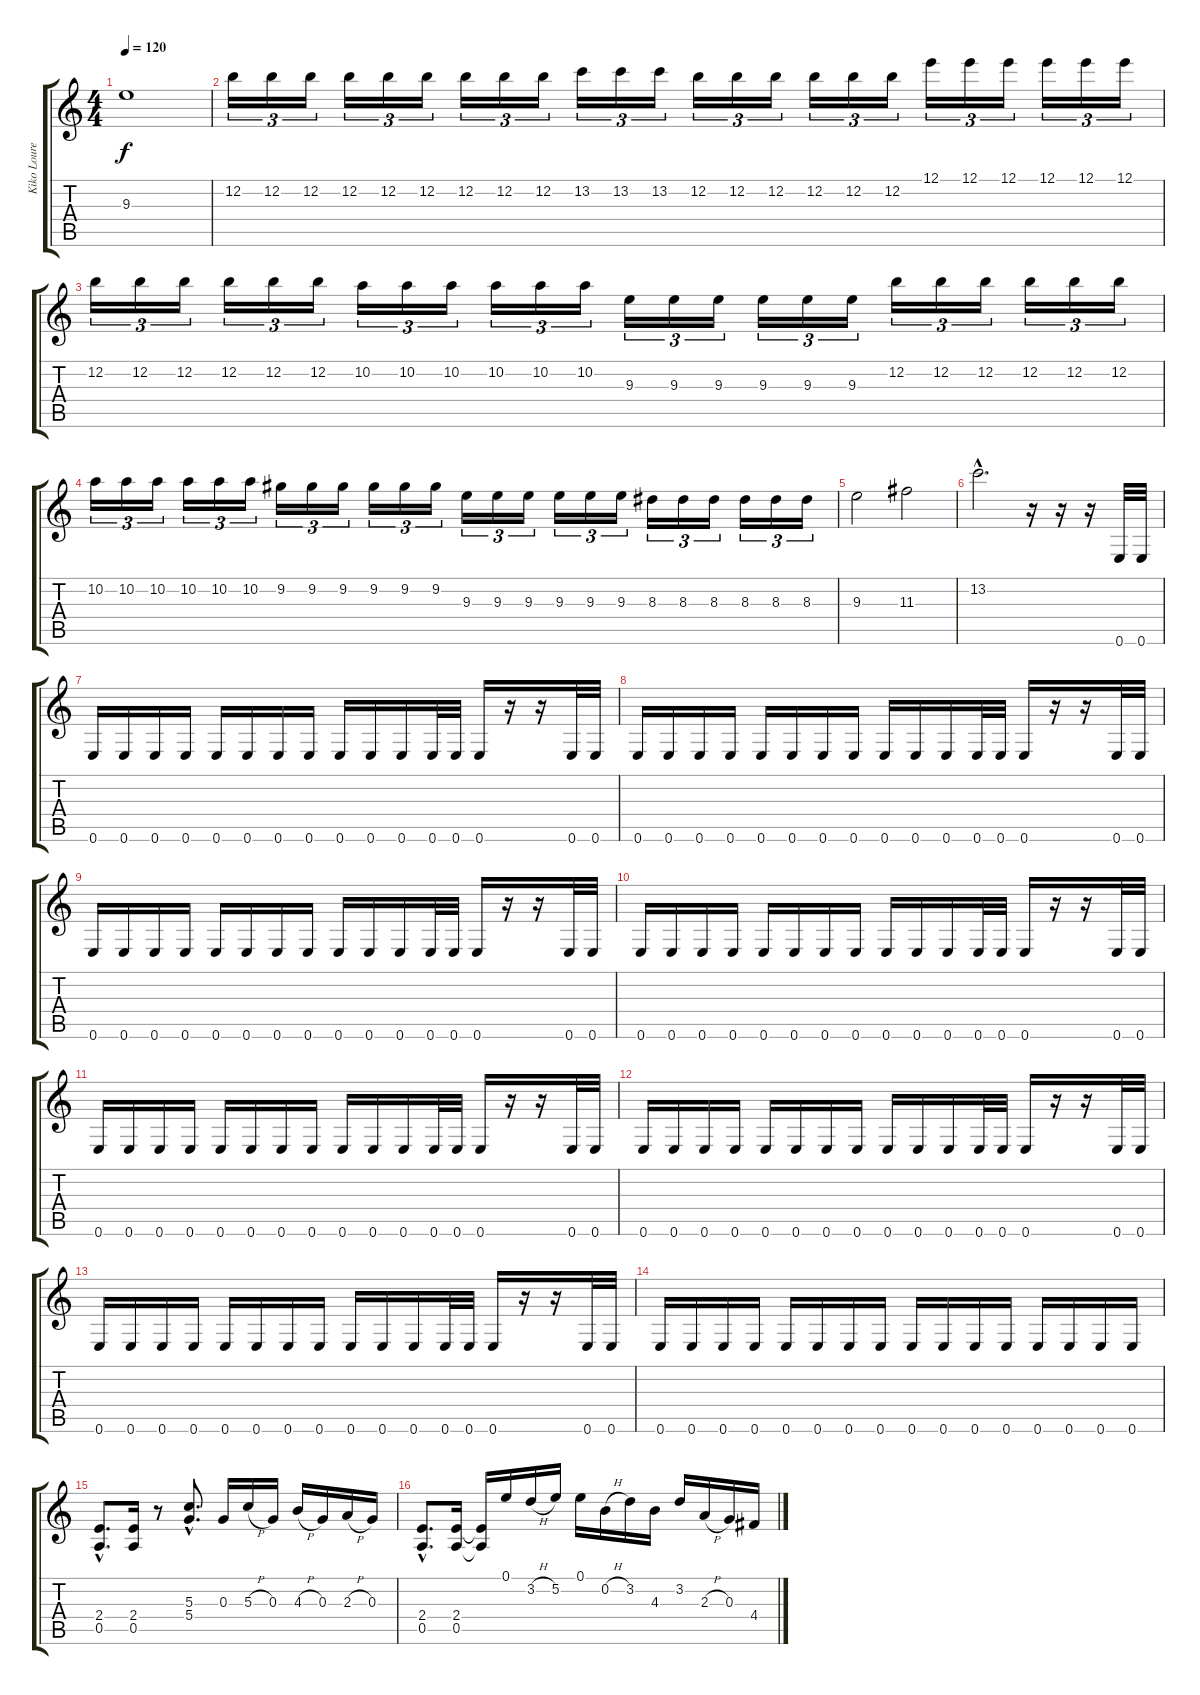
\track ("Kiko Loureiro " "Kiko Loure") {instrument distortionguitar}
\staff {score tabs}
\tuning (E4 B3 G3 D3 A2 E2) {hide}
\ts (4 4)
\tempo 120
\clef g2
\ks c
9.3.1{dy f} |
12.2.16{tu (3 2)} 12.2.16{tu (3 2)} 12.2.16{tu (3 2)} 12.2.16{tu (3 2)} 12.2.16{tu (3 2)} 12.2.16{tu (3 2)} 12.2.16{tu (3 2)} 12.2.16{tu (3 2)} 12.2.16{tu (3 2)} 13.2.16{tu (3 2)} 13.2.16{tu (3 2)} 13.2.16{tu (3 2)} 12.2.16{tu (3 2)} 12.2.16{tu (3 2)} 12.2.16{tu (3 2)} 12.2.16{tu (3 2)} 12.2.16{tu (3 2)} 12.2.16{tu (3 2)} 12.1.16{tu (3 2)} 12.1.16{tu (3 2)} 12.1.16{tu (3 2)} 12.1.16{tu (3 2)} 12.1.16{tu (3 2)} 12.1.16{tu (3 2)} |
12.2.16{tu (3 2)} 12.2.16{tu (3 2)} 12.2.16{tu (3 2)} 12.2.16{tu (3 2)} 12.2.16{tu (3 2)} 12.2.16{tu (3 2)} 10.2.16{tu (3 2)} 10.2.16{tu (3 2)} 10.2.16{tu (3 2)} 10.2.16{tu (3 2)} 10.2.16{tu (3 2)} 10.2.16{tu (3 2)} 9.3.16{tu (3 2)} 9.3.16{tu (3 2)} 9.3.16{tu (3 2)} 9.3.16{tu (3 2)} 9.3.16{tu (3 2)} 9.3.16{tu (3 2)} 12.2.16{tu (3 2)} 12.2.16{tu (3 2)} 12.2.16{tu (3 2)} 12.2.16{tu (3 2)} 12.2.16{tu (3 2)} 12.2.16{tu (3 2)} |
10.2.16{tu (3 2)} 10.2.16{tu (3 2)} 10.2.16{tu (3 2)} 10.2.16{tu (3 2)} 10.2.16{tu (3 2)} 10.2.16{tu (3 2)} 9.2.16{tu (3 2)} 9.2.16{tu (3 2)} 9.2.16{tu (3 2)} 9.2.16{tu (3 2)} 9.2.16{tu (3 2)} 9.2.16{tu (3 2)} 9.3.16{tu (3 2)} 9.3.16{tu (3 2)} 9.3.16{tu (3 2)} 9.3.16{tu (3 2)} 9.3.16{tu (3 2)} 9.3.16{tu (3 2)} 8.3.16{tu (3 2)} 8.3.16{tu (3 2)} 8.3.16{tu (3 2)} 8.3.16{tu (3 2)} 8.3.16{tu (3 2)} 8.3.16{tu (3 2)} |
9.3.2 11.3.2 |
13.2{hac}.2{d} r.16 r.16 r.16 0.6.32 0.6.32 |
0.6.16 0.6.16 0.6.16 0.6.16 0.6.16 0.6.16 0.6.16 0.6.16 0.6.16 0.6.16 0.6.16 0.6.32 0.6.32 0.6.16 r.16 r.16 0.6.32 0.6.32 |
0.6.16 0.6.16 0.6.16 0.6.16 0.6.16 0.6.16 0.6.16 0.6.16 0.6.16 0.6.16 0.6.16 0.6.32 0.6.32 0.6.16 r.16 r.16 0.6.32 0.6.32 |
0.6.16 0.6.16 0.6.16 0.6.16 0.6.16 0.6.16 0.6.16 0.6.16 0.6.16 0.6.16 0.6.16 0.6.32 0.6.32 0.6.16 r.16 r.16 0.6.32 0.6.32 |
0.6.16 0.6.16 0.6.16 0.6.16 0.6.16 0.6.16 0.6.16 0.6.16 0.6.16 0.6.16 0.6.16 0.6.32 0.6.32 0.6.16 r.16 r.16 0.6.32 0.6.32 |
0.6.16 0.6.16 0.6.16 0.6.16 0.6.16 0.6.16 0.6.16 0.6.16 0.6.16 0.6.16 0.6.16 0.6.32 0.6.32 0.6.16 r.16 r.16 0.6.32 0.6.32 |
0.6.16 0.6.16 0.6.16 0.6.16 0.6.16 0.6.16 0.6.16 0.6.16 0.6.16 0.6.16 0.6.16 0.6.32 0.6.32 0.6.16 r.16 r.16 0.6.32 0.6.32 |
0.6.16 0.6.16 0.6.16 0.6.16 0.6.16 0.6.16 0.6.16 0.6.16 0.6.16 0.6.16 0.6.16 0.6.32 0.6.32 0.6.16 r.16 r.16 0.6.32 0.6.32 |
0.6.16 0.6.16 0.6.16 0.6.16 0.6.16 0.6.16 0.6.16 0.6.16 0.6.16 0.6.16 0.6.16 0.6.16 0.6.16 0.6.16 0.6.16 0.6.16 |
(2.4{hac} 0.5{hac}).8{d} (2.4 0.5).16 r.8 (5.3{hac} 5.4{hac}).8{d} 0.3.16 5.3{h}.16 0.3.16 4.3{h}.16 0.3.16 2.3{h}.16 0.3.16 |
(2.4{hac} 0.5{hac}).8{d} (2.4 0.5).16 (2.4{t} 0.5{t}).16 0.1.16 3.2{h}.16 5.2.16 0.1.16 0.2{h}.16 3.2.16 4.3.16 3.2.16 2.3{h}.16 0.3.16 4.4.16
